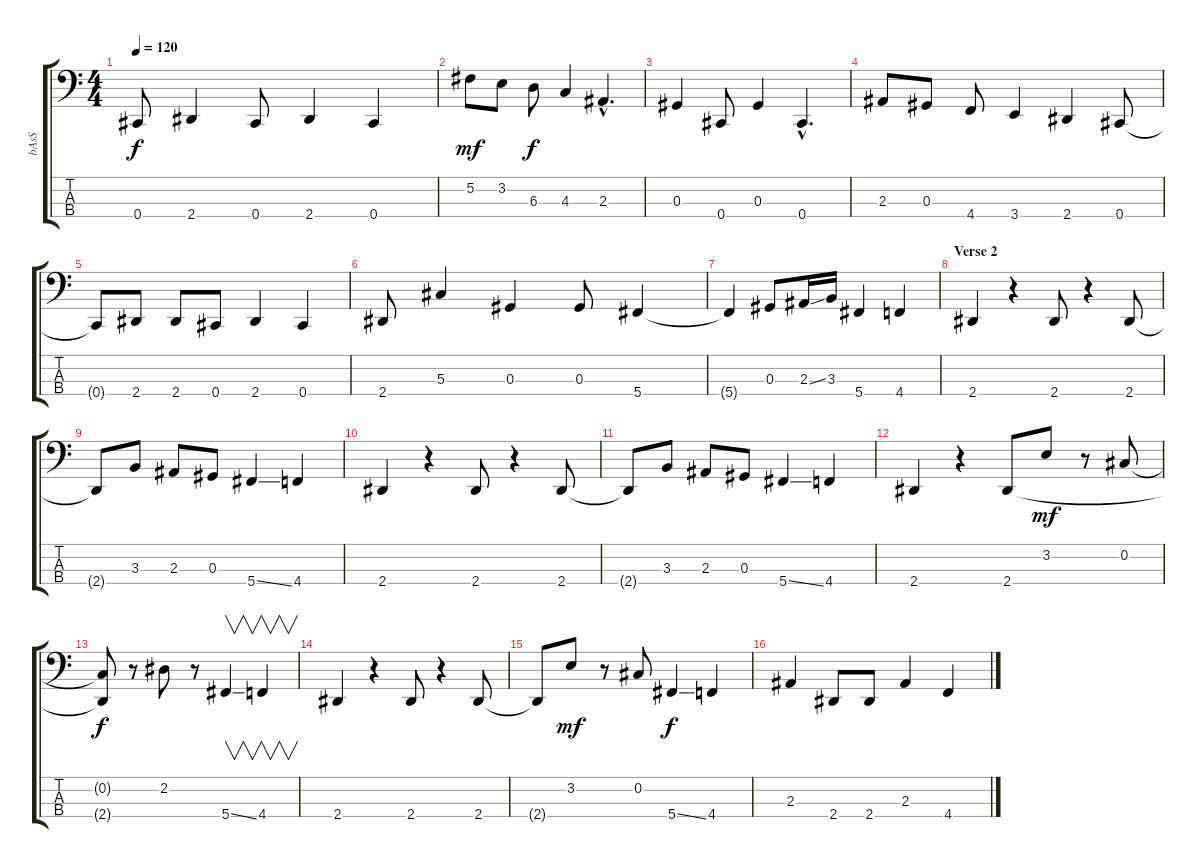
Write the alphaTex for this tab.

\track ("bAsS" "bAsS") {instrument electricbassfinger}
\staff {score tabs}
\tuning (Gb2 Db2 Ab1 Db1) {hide}
\ts (4 4)
\tempo 120
\clef f4
\ks c
0.4{t}.8{dy f} 2.4.4 0.4.8 2.4.4 0.4.4 |
5.2.8{dy mf} 3.2.8 6.3.8{dy f} 4.3.4 2.3{hac}.4{d} |
0.3.4 0.4.8 0.3.4 0.4{hac}.4{d} |
2.3.8 0.3.8 4.4.8 3.4.4 2.4.4 0.4.8 |
0.4{t}.8 2.4.8 2.4.8 0.4.8 2.4.4 0.4.4 |
2.4.8 5.3.4 0.3.4 0.3.8 5.4.4 |
5.4{t}.4 0.3.8 2.3{ss}.16 3.3.16 5.4.4 4.4.4 |
\section ("" "Verse 2")
2.4.4 r.4 2.4.8 r.4 2.4.8 |
2.4{t}.8 3.3.8 2.3.8 0.3.8 5.4{ss}.4 4.4.4 |
2.4.4 r.4 2.4.8 r.4 2.4.8 |
2.4{t}.8 3.3.8 2.3.8 0.3.8 5.4{ss}.4 4.4.4 |
2.4.4 r.4 2.4.8 3.2.8{dy mf} r.8 0.2.8 |
(0.2{t} 2.4{t}).8{dy f} r.8 2.2.8 r.8 5.4{ss}.4{v} 4.4.4{v} |
2.4.4 r.4 2.4.8 r.4 2.4.8 |
2.4{t}.8 3.2.8{dy mf} r.8 0.2.8 5.4{ss}.4{dy f} 4.4.4 |
2.3.4 2.4.8 2.4.8 2.3.4 4.4.4
